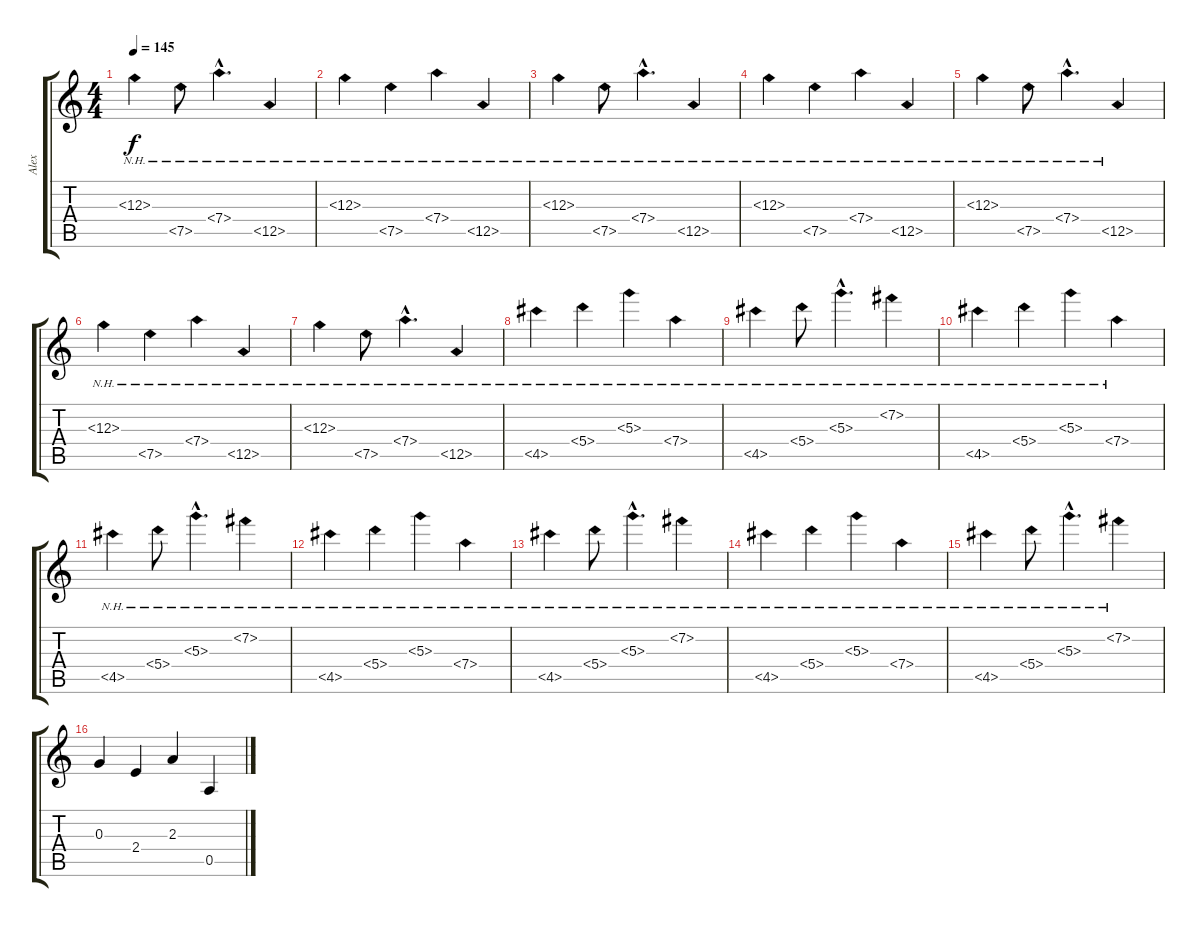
\track ("Alex" "Alex") {instrument overdrivenguitar}
\staff {score tabs}
\tuning (E4 B3 G3 D3 A2 E2) {hide}
\ts (4 4)
\tempo 145
\clef g2
\ks c
12.3{nh}.4{dy f} 7.5{nh}.8 7.4{nh hac}.4{d} 12.5{nh}.4 |
12.3{nh}.4{instrument electricguitarclean} 7.5{nh}.4 7.4{nh}.4 12.5{nh}.4 |
12.3{nh}.4 7.5{nh}.8 7.4{nh hac}.4{d} 12.5{nh}.4 |
12.3{nh}.4{instrument electricguitarclean} 7.5{nh}.4 7.4{nh}.4 12.5{nh}.4 |
12.3{nh}.4 7.5{nh}.8 7.4{nh hac}.4{d} 12.5{nh}.4 |
12.3{nh}.4{instrument electricguitarclean} 7.5{nh}.4 7.4{nh}.4 12.5{nh}.4 |
12.3{nh}.4 7.5{nh}.8 7.4{nh hac}.4{d} 12.5{nh}.4 |
4.5{nh}.4{instrument electricguitarclean} 5.4{nh}.4 5.3{nh}.4 7.4{nh}.4 |
4.5{nh}.4 5.4{nh}.8 5.3{nh hac}.4{d} 7.2{nh}.4 |
4.5{nh}.4 5.4{nh}.4 5.3{nh}.4 7.4{nh}.4 |
4.5{nh}.4 5.4{nh}.8 5.3{nh hac}.4{d} 7.2{nh}.4 |
4.5{nh}.4 5.4{nh}.4 5.3{nh}.4 7.4{nh}.4 |
4.5{nh}.4 5.4{nh}.8 5.3{nh hac}.4{d} 7.2{nh}.4 |
4.5{nh}.4 5.4{nh}.4 5.3{nh}.4 7.4{nh}.4 |
4.5{nh}.4 5.4{nh}.8 5.3{nh hac}.4{d} 7.2{nh}.4 |
0.3.4{instrument electricguitarclean} 2.4.4 2.3.4 0.5.4
